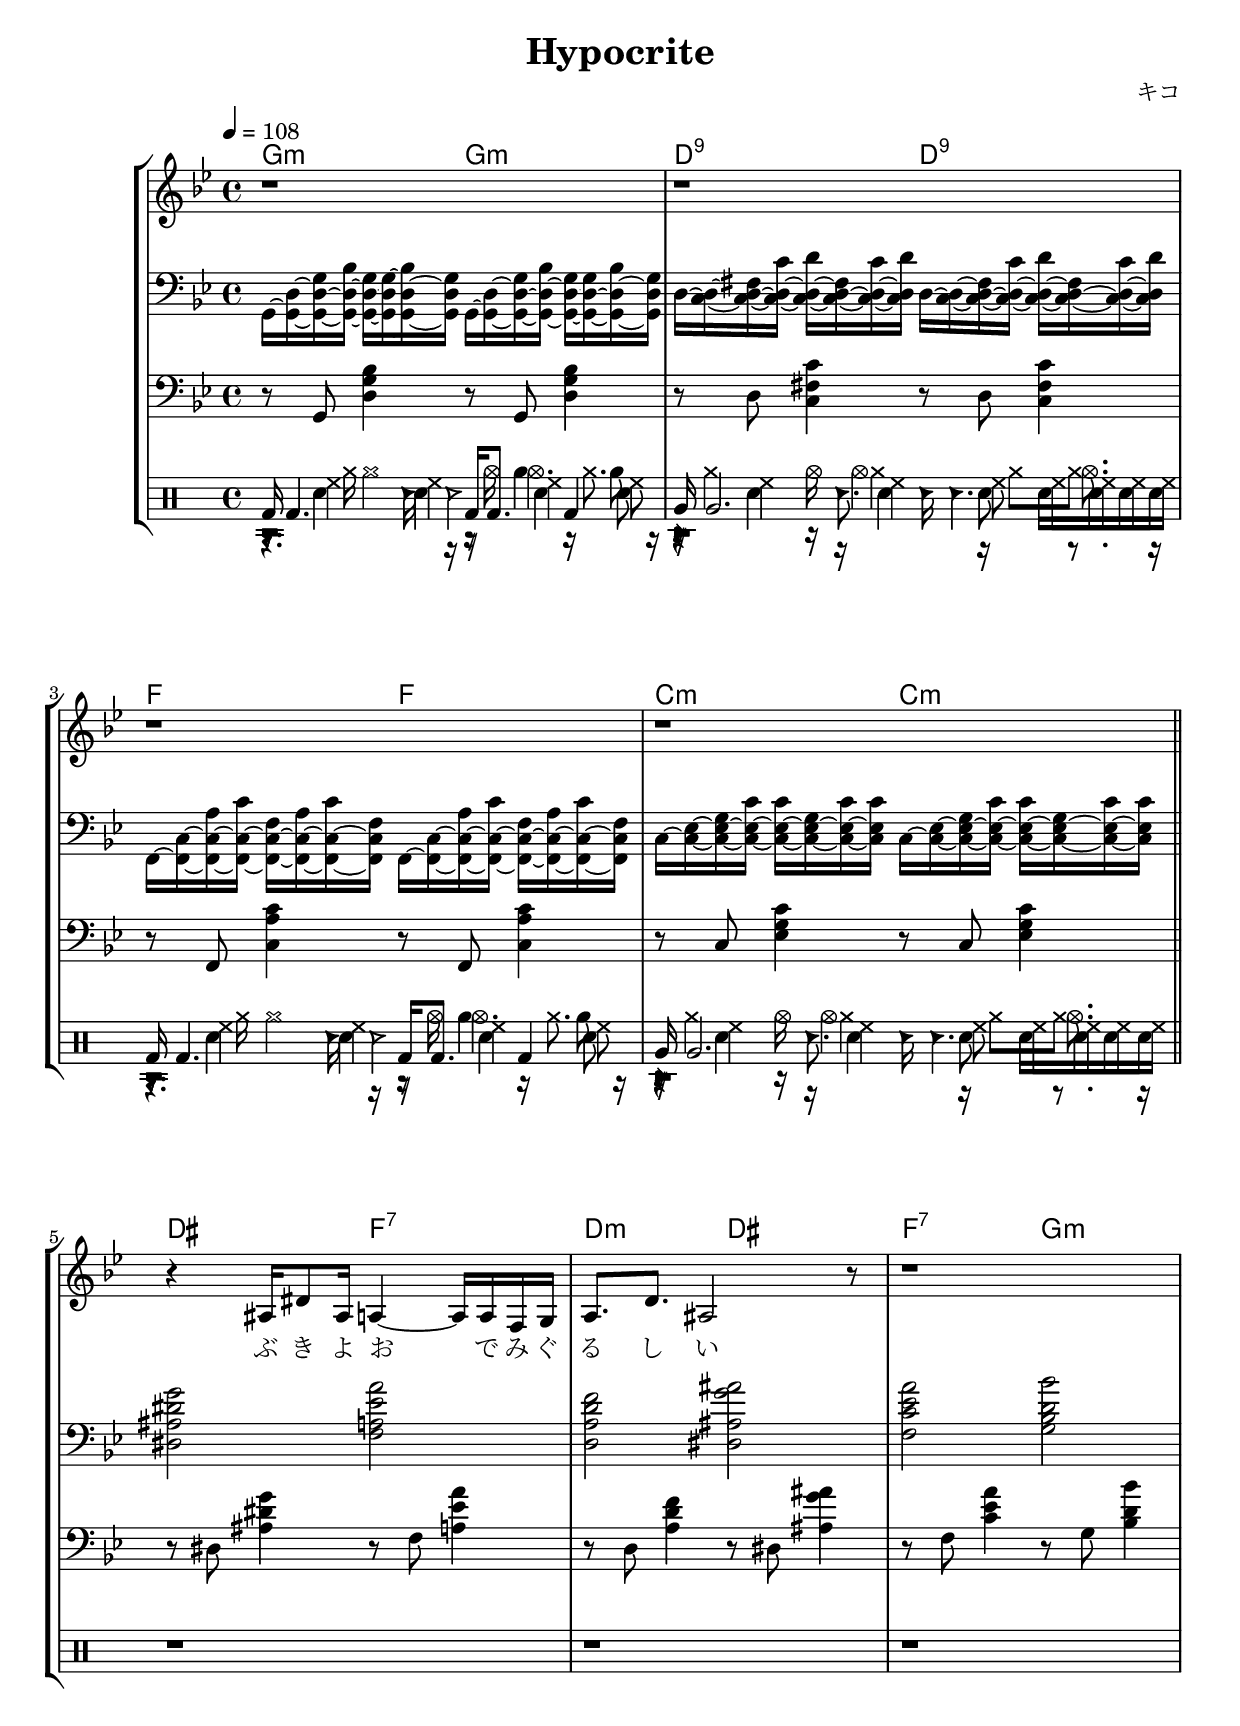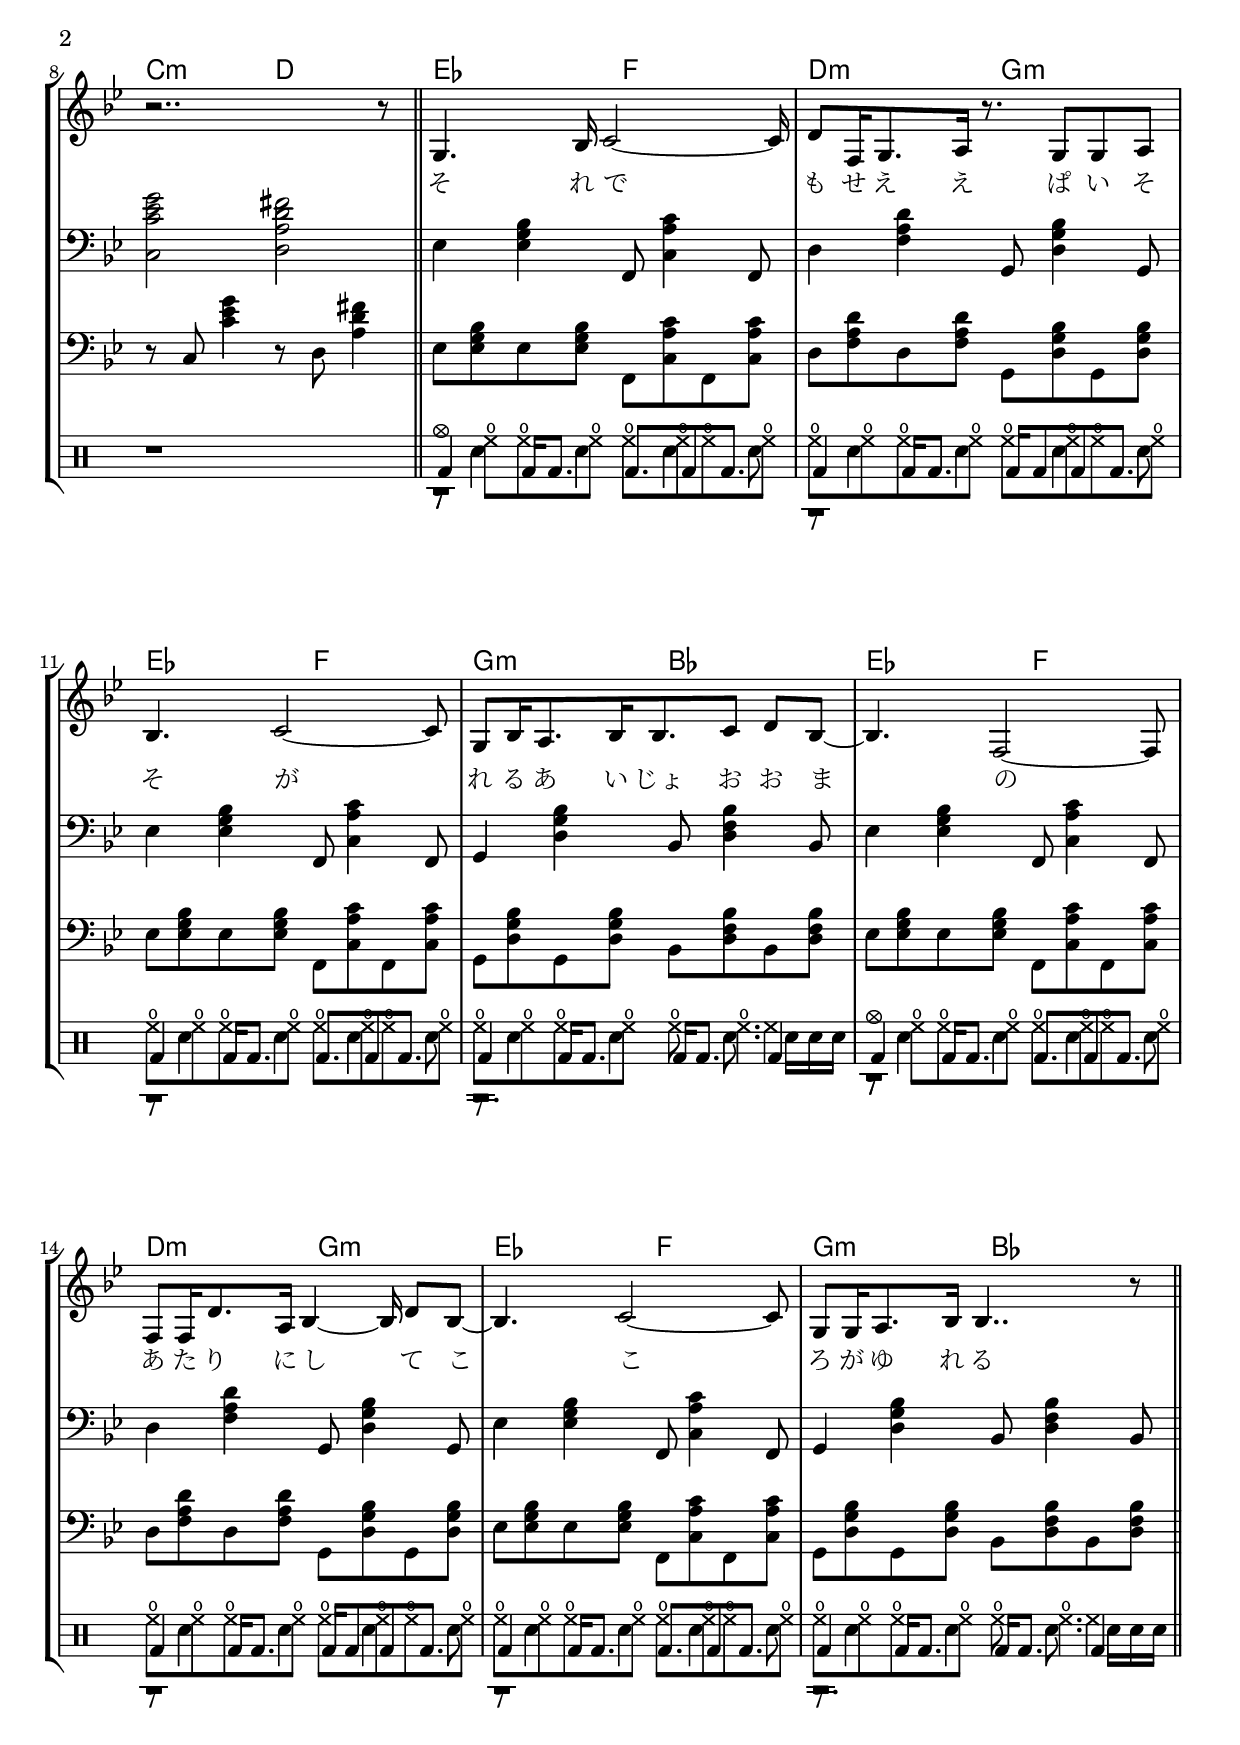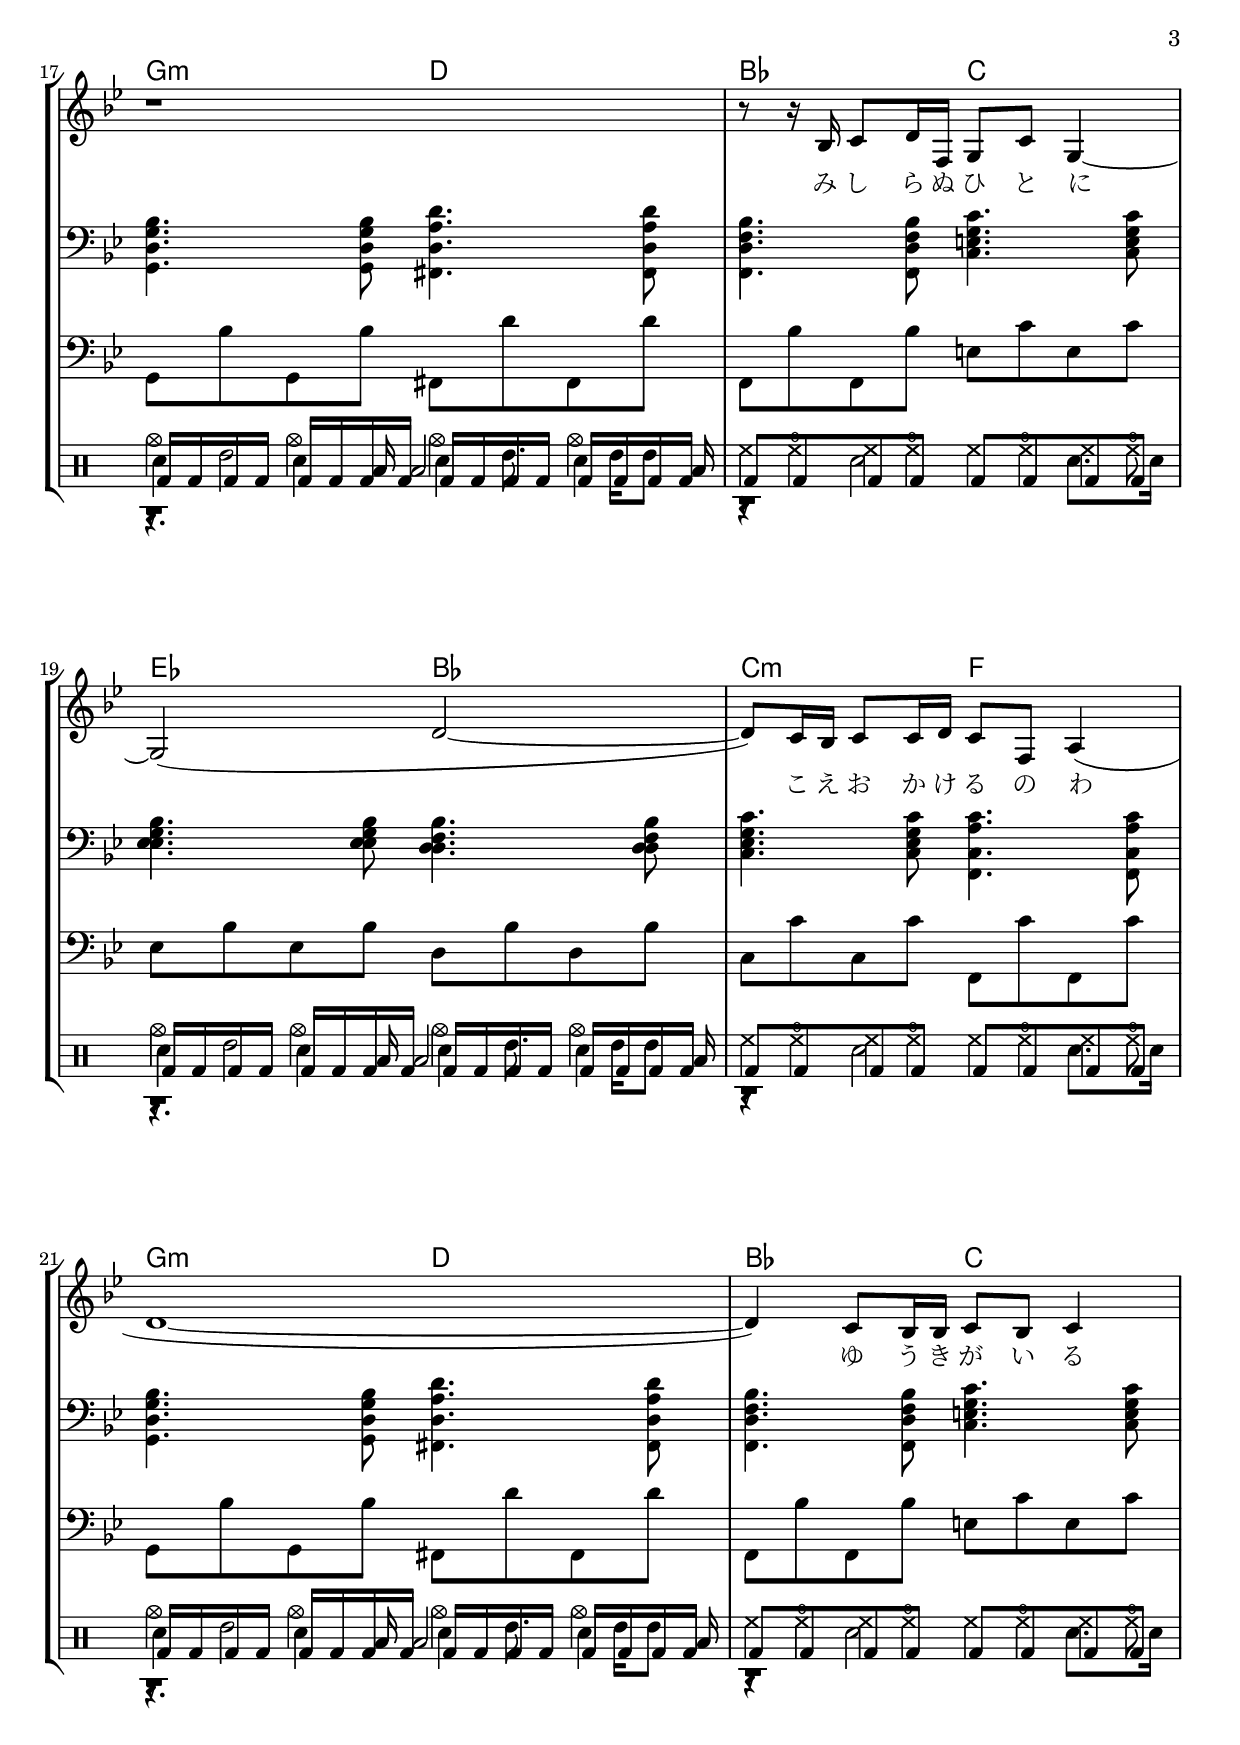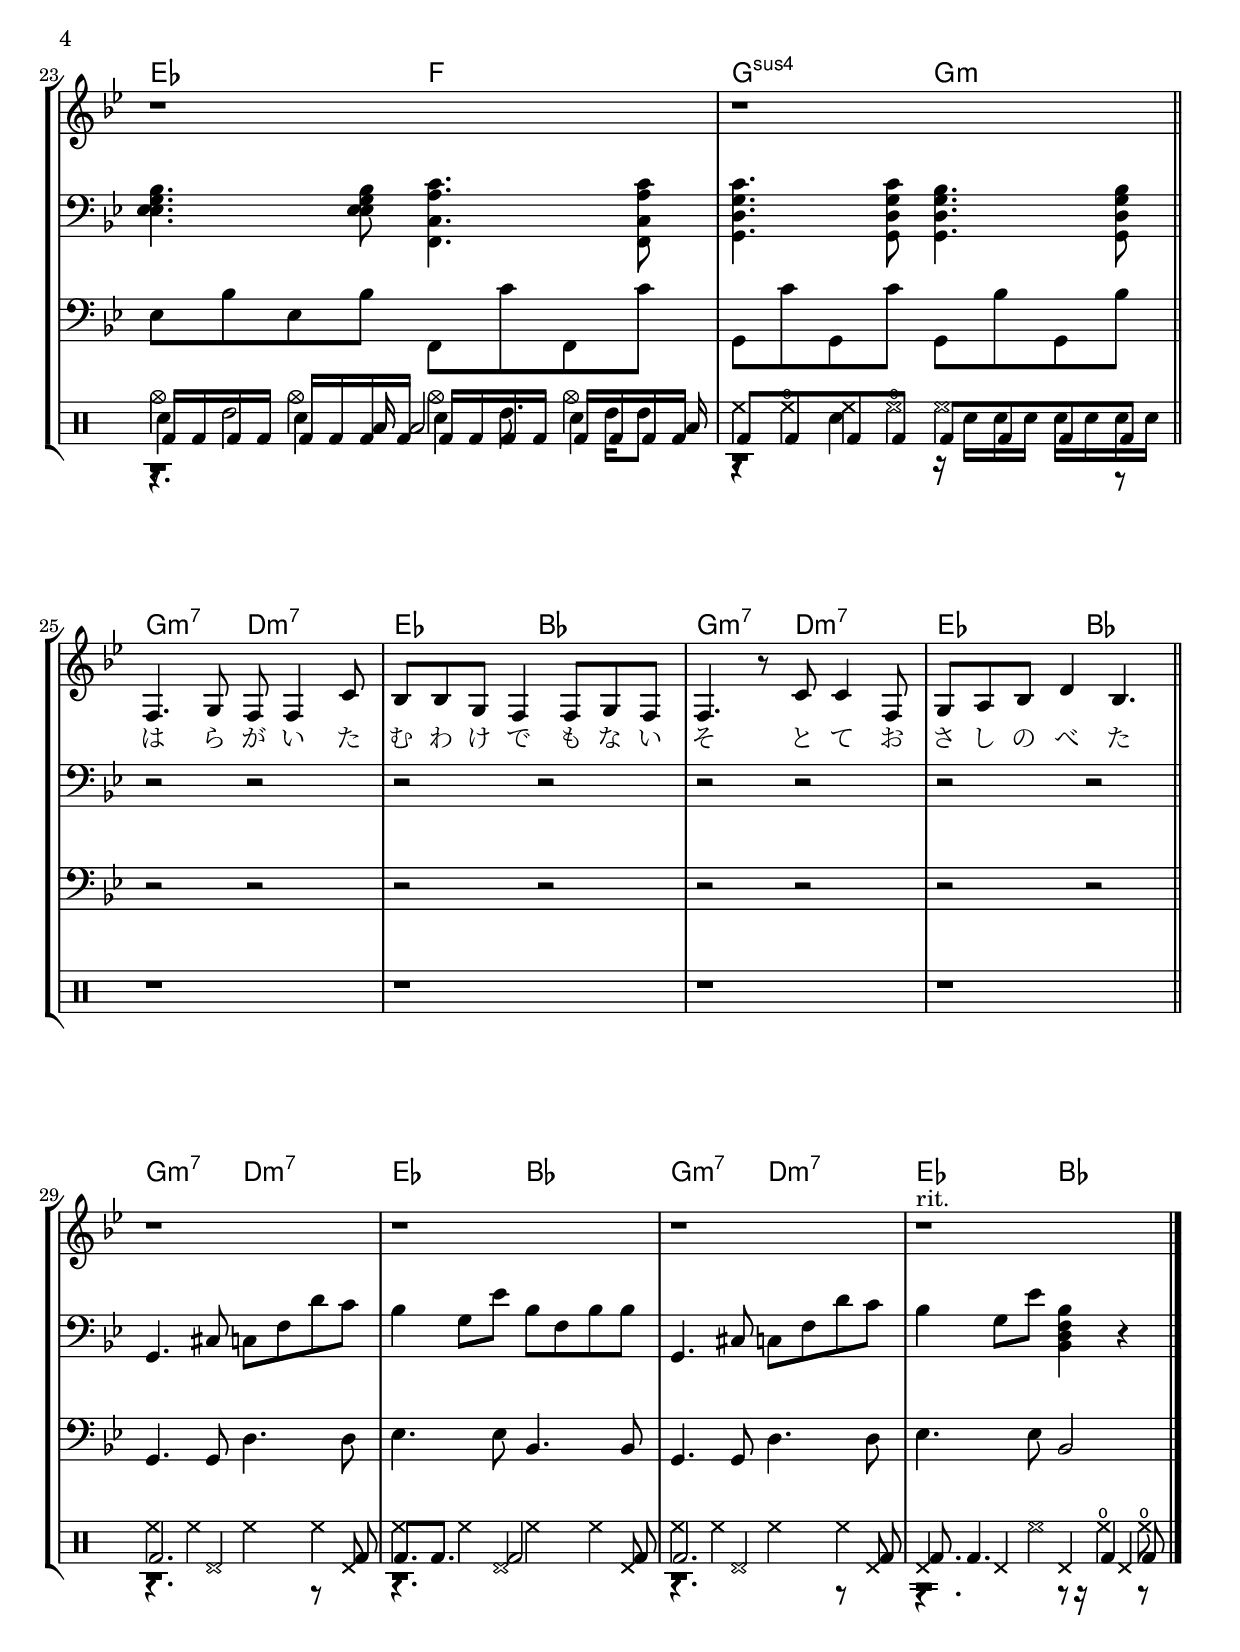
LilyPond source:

\version "2.12.1"

\header {
	title = \markup {Hypocrite}
	composer = \markup \center-column {キコ}
}

harmony = \chordmode {
	g2:m g:m d:9 d:9 f f c:m c:m 

	dis f:7 d:m dis f:7 g:m c:m d 

	es f d:m g:m es f g:m bes es f d:m g:m es f g:m bes 

	g:m d bes c es bes c:m f g:m d bes c es f g:sus4 g:m 

	g:min7 d:min7 es bes g:min7 d:min7 es bes 

	g:min7 d:min7 es bes g:min7 d:min7 es bes 
}

melody = {
	\key bes \major
	\tempo 4 = 108
	r1 | r1 | r1 | r1   
	\set Staff.midiInstrument = #"fss0.42"
	\set Staff.midiMinimumVolume = #0.7
	\set Staff.midiMaximumVolume = #0.9
	r4 ais16  dis'8  ais16  a4~a16  a16  f16  g16 
	a8.  d'8.  ais2  	r8 r1 r2.. 	\set Staff.midiInstrument = #"fss0.42"
	\set Staff.midiMinimumVolume = #0.7
	\set Staff.midiMaximumVolume = #0.9
	r8 
	g4.  bes16  c'2~c'16 
	d'8  f16  g8.  a16  r8.  g8  g8  a8 
	bes4.  c'2~c'8 
	g8  bes16  a8.  bes16  bes8.  c'8  d'8  bes8~ 
	bes4.  f2~f8 
	f8  f16  d'8.  a16  bes4~bes16  d'8  bes8~ 
	bes4.  c'2~c'8 
	g8  g16  a8.  bes16  bes4..  	r8 	\set Staff.midiInstrument = #"fss0.42"
	\set Staff.midiMinimumVolume = #0.7
	\set Staff.midiMaximumVolume = #0.9
	r1
r8 r16  bes16  c'8  d'16  f16  g8  c'8  g4~ 
	g2  (d'2~ 
	d'8)  c'16  bes16  c'8  c'16  d'16  c'8  f8  a4 
	(d'1~ 
	d'4)  c'8  bes16  bes16  c'8  bes8  c'4
	r1 r1 	\set Staff.midiInstrument = #"fss0.42"
	\set Staff.midiMinimumVolume = #0.7
	\set Staff.midiMaximumVolume = #0.9
	f4.  g8  f8  f4  c'8 
	bes8  bes8  g8  f4  f8  g8  f8 
	f4.  r8  c'8  c'4  f8 
	g8  a8  bes8  d'4  bes4.
	r1 | r1 | r1 | r1^"rit." \bar "|."
}

words = \lyricmode {
	
	ぶ  き  よ  お  で  み  ぐ  る  し  い  
	そ  れ  で  も  せ  え  え  ぱ  い  そ  そ  が  れ  る  あ  い  じょ  お  お  ま  の  あ  た  り  に  し  て  こ  こ  ろ  が  ゆ  れ  る  
	み  し  ら  ぬ  ひ  と  に  こ  え  お  か  け  る  の  わ  ゆ  う  き  が  い  る  
	は  ら  が  い  た  む  わ  け  で  も  な  い  そ  と  て  お  さ  し  の  べ  た  
	
}

tempochange = {
	\tempo 4 = 108
	r1 | r1 | r1 | r1 \bar "||"
	\tempo 4 = 108
	r1 | r1 | r1 | r1 \bar "||"
	\tempo 4 = 108
	r1 | r1 | r1 | r1 | r1 | r1 | r1 | r1 \bar "||"
	\tempo 4 = 108
	r1 | r1 | r1 | r1 | r1 | r1 | r1 | r1 \bar "||"
	\tempo 4 = 108
	r1 | r1 | r1 | r1 \bar "||"
	\tempo 4 = 108
	r1 | r1 | r1 | \tempo 4 = 81 r2 \tempo 4 = 72 r2 \bar "|."
}

mainacc = {
	\clef bass
	\set Staff.midiInstrument = #"Church organ"
	\set Staff.midiMinimumVolume = #0.3
	\set Staff.midiMaximumVolume = #0.6
	\key bes \major
	\tempo 4 = 108
	g,16~ <g,~ d~>16 <g,~ d~ g>16 <g,~ d~ bes>16 <g,~ d~ g>16 <g,~ d~ g>16 <g,~ d~ bes>16 <g, d g>16
	g,16~ <g,~ d~>16 <g,~ d~ g>16 <g,~ d~ bes>16 <g,~ d~ g>16 <g,~ d~ g>16 <g,~ d~ bes>16 <g, d g>16
	d16~ <d~ c~>16 <d~ c~ fis>16 <d~ c~ c'>16 <d~ c~ d'>16 <d~ c~ fis>16 <d~ c~ c'>16 <d c d'>16
	d16~ <d~ c~>16 <d~ c~ fis>16 <d~ c~ c'>16 <d~ c~ d'>16 <d~ c~ fis>16 <d~ c~ c'>16 <d c d'>16
	f,16~ <f,~ c~>16 <f,~ c~ a>16 <f,~ c~ c'>16 <f,~ c~ f>16 <f,~ c~ a>16 <f,~ c~ c'>16 <f, c f>16
	f,16~ <f,~ c~>16 <f,~ c~ a>16 <f,~ c~ c'>16 <f,~ c~ f>16 <f,~ c~ a>16 <f,~ c~ c'>16 <f, c f>16
	c16~ <c~ es~>16 <c~ es~ g>16 <c~ es~ c'>16 <c~ es~ c'>16 <c~ es~ g>16 <c~ es~ c'>16 <c es c'>16
	c16~ <c~ es~>16 <c~ es~ g>16 <c~ es~ c'>16 <c~ es~ c'>16 <c~ es~ g>16 <c~ es~ c'>16 <c es c'>16
	\bar "||"

	\set Staff.midiInstrument = #"Church organ"
	\set Staff.midiMinimumVolume = #0.3
	\set Staff.midiMaximumVolume = #0.6
	<dis ais dis' g'>2
	<f a es' a'>2
	<d a d' f'>2
	<dis ais g' ais'>2
	<f c' es' a'>2
	<g bes d' bes'>2
	<c c' es' g'>2
	<d a d' fis'>2
	\bar "||"

	\set Staff.midiInstrument = #"Viola"
	\set Staff.midiMinimumVolume = #0.3
	\set Staff.midiMaximumVolume = #0.6
	es4 <es g bes>4
	f,8 <c a c'>4 f,8
	d4 <f a d'>4
	g,8 <d g bes>4 g,8
	es4 <es g bes>4
	f,8 <c a c'>4 f,8
	g,4 <d g bes>4
	bes,8 <d f bes>4 bes,8
	es4 <es g bes>4
	f,8 <c a c'>4 f,8
	d4 <f a d'>4
	g,8 <d g bes>4 g,8
	es4 <es g bes>4
	f,8 <c a c'>4 f,8
	g,4 <d g bes>4
	bes,8 <d f bes>4 bes,8
	\bar "||"

	\set Staff.midiInstrument = #"String Ensemble 1"
	\set Staff.midiMinimumVolume = #0.3
	\set Staff.midiMaximumVolume = #0.6
	<g, d g bes>4. <g, d g bes>8
	<fis, d a d'>4. <fis, d a d'>8
	<f, d f bes>4. <f, d f bes>8
	<e c g c'>4. <e c g c'>8
	<es es g bes>4. <es es g bes>8
	<d d f bes>4. <d d f bes>8
	<c es g c'>4. <c es g c'>8
	<f, c a c'>4. <f, c a c'>8
	<g, d g bes>4. <g, d g bes>8
	<fis, d a d'>4. <fis, d a d'>8
	<f, d f bes>4. <f, d f bes>8
	<e c g c'>4. <e c g c'>8
	<es es g bes>4. <es es g bes>8
	<f, c a c'>4. <f, c a c'>8
	<g, d g c'>4. <g, d g c'>8
	<g, d g bes>4. <g, d g bes>8
	\bar "||"

	\set Staff.midiInstrument = #"Acoustic grand"
	\set Staff.midiMinimumVolume = #0.3
	\set Staff.midiMaximumVolume = #0.6
	r2
	r2
	r2
	r2
	r2
	r2
	r2
	r2
	\bar "||"

	\set Staff.midiInstrument = #"Drawbar Organ"
	\set Staff.midiMinimumVolume = #0.3
	\set Staff.midiMaximumVolume = #0.6
	g,4. cis8
	c8 f d'8 c'~
	bes4 g8 es'8~
	bes8 f bes bes
	g,4. cis8
	c8 f d'8 c'~
	bes4 g8 es'8~
	<bes, d f bes>4 r4
	\bar "|."
}

subacc = {
	\clef bass
	\set Staff.midiInstrument = #"Woodblock"
	\set Staff.midiMinimumVolume = #0.3
	\set Staff.midiMaximumVolume = #0.6
	\key bes \major
	\tempo 4 = 108
	r8 g, <d g bes>4
	r8 g, <d g bes>4
	r8 d <c fis c'>4
	r8 d <c fis c'>4
	r8 f, <c a c'>4
	r8 f, <c a c'>4
	r8 c <es g c'>4
	r8 c <es g c'>4
	\bar "||"

	\set Staff.midiInstrument = #"Slap Bass 1"
	\set Staff.midiMinimumVolume = #0.3
	\set Staff.midiMaximumVolume = #0.6
	r8 dis <ais dis' g'>4
	r8 f <a es' a'>4
	r8 d <a d' f'>4
	r8 dis <ais g' ais'>4
	r8 f <c' es' a'>4
	r8 g <bes d' bes'>4
	r8 c <c' es' g'>4
	r8 d <a d' fis'>4
	\bar "||"

	\set Staff.midiInstrument = #"Bassoon"
	\set Staff.midiMinimumVolume = #0.3
	\set Staff.midiMaximumVolume = #0.6
	es8 <es g bes> es <es g bes>
	f,8 <c a c'> f, <c a c'>
	d8 <f a d'> d <f a d'>
	g,8 <d g bes> g, <d g bes>
	es8 <es g bes> es <es g bes>
	f,8 <c a c'> f, <c a c'>
	g,8 <d g bes> g, <d g bes>
	bes,8 <d f bes> bes, <d f bes>
	es8 <es g bes> es <es g bes>
	f,8 <c a c'> f, <c a c'>
	d8 <f a d'> d <f a d'>
	g,8 <d g bes> g, <d g bes>
	es8 <es g bes> es <es g bes>
	f,8 <c a c'> f, <c a c'>
	g,8 <d g bes> g, <d g bes>
	bes,8 <d f bes> bes, <d f bes>
	\bar "||"

	\set Staff.midiInstrument = #"Celesta"
	\set Staff.midiMinimumVolume = #0.3
	\set Staff.midiMaximumVolume = #0.6
	g,8 bes8 g,8 bes8 
	fis,8 d'8 fis,8 d'8 
	f,8 bes8 f,8 bes8 
	e8 c'8 e8 c'8 
	es8 bes8 es8 bes8 
	d8 bes8 d8 bes8 
	c8 c'8 c8 c'8 
	f,8 c'8 f,8 c'8 
	g,8 bes8 g,8 bes8 
	fis,8 d'8 fis,8 d'8 
	f,8 bes8 f,8 bes8 
	e8 c'8 e8 c'8 
	es8 bes8 es8 bes8 
	f,8 c'8 f,8 c'8 
	g,8 c'8 g,8 c'8 
	g,8 bes8 g,8 bes8
	\bar "||"

	\set Staff.midiInstrument = #"Acoustic grand"
	\set Staff.midiMinimumVolume = #0.3
	\set Staff.midiMaximumVolume = #0.6
	r2
	r2
	r2
	r2
	r2
	r2
	r2
	r2
	\bar "||"

	\set Staff.midiInstrument = #"Tuba"
	\set Staff.midiMinimumVolume = #0.3
	\set Staff.midiMaximumVolume = #0.6
	g,4.g,8
	d4.d8
	es4.es8
	bes,4.bes,8
	g,4.g,8
	d4.d8
	es4.es8
	bes,2
	\bar "|."
}

percA = {
	\drummode {
	r8 hh4 hh4 hh4 hh8  |r8 hh4 hh4 hh8 hh16 hh16 hh16 hh16  |r8 hh4 hh4 hh4 hh8  |r8 hh4 hh4 hh8 hh16 hh16 hh16 hh16  \bar "||"
	r1 |r1 |r1 |r1 \bar "||"
	cymc1  |r1  |r1  |r1  |cymc1  |r1  |r1  |r1  \bar "||"
	r1  |hh4 hh4 hh4 hh4  |r1  |hh4 hh4 hh4 hh4  |r1  |hh4 hh4 hh4 hh4  |r1  |hh4 hh4 hh2  \bar "||"
	r1 |r1 |r1 |r1 \bar "||"
	r1  |r1  |r1  |r2 r8 hho4 hho8  \bar "|."
	}
}

percB = {
	\drummode {
	r8 sn4 sn4 sn4 sn8  |r8 sn4 sn4 sn8 sn16 sn16 sn16 sn16  |r8 sn4 sn4 sn4 sn8  |r8 sn4 sn4 sn8 sn16 sn16 sn16 sn16  \bar "||"
	r1 |r1 |r1 |r1 \bar "||"
	r8 hho8 hho8 hho8 hho8 hho8 hho8 hho8  |hho8 hho8 hho8 hho8 hho8 hho8 hho8 hho8  |hho8 hho8 hho8 hho8 hho8 hho8 hho8 hho8  |hho8 hho8 hho8 hho8 hho8 hho4.  |r8 hho8 hho8 hho8 hho8 hho8 hho8 hho8  |hho8 hho8 hho8 hho8 hho8 hho8 hho8 hho8  |hho8 hho8 hho8 hho8 hho8 hho8 hho8 hho8  |hho8 hho8 hho8 hho8 hho8 hho4.  \bar "||"
	sn4 sn4 sn4 sn4  |r4 sn2 sn8. sn16  |sn4 sn4 sn4 sn4  |r4 sn2 sn8. sn16  |sn4 sn4 sn4 sn4  |r4 sn2 sn8. sn16  |sn4 sn4 sn4 sn4  |r4 sn4 r16 sn16 sn16 sn16 sn16 sn16 sn16 sn16  \bar "||"
	r1 |r1 |r1 |r1 \bar "||"
	r4. hhp2 hhp8  |r4. hhp2 hhp8  |r4. hhp2 hhp8  |hhp4 hhp4 hhp4 hhp4  \bar "|."
	}
}

percC = {
	\drummode {
	bd16 bd4. r16 bd16 bd8. bd4  |r1  |bd16 bd4. r16 bd16 bd8. bd4  |r1  \bar "||"
	r1 |r1 |r1 |r1 \bar "||"
	r1  |r1  |r1  |r2. hh4  |r1  |r1  |r1  |r2. hh4  \bar "||"
	bd16 bd16 bd16 bd16 bd16 bd16 bd16 bd16 bd16 bd16 bd16 bd16 bd16 bd16 bd16 bd16  |bd8 bd8 bd8 bd8 bd8 bd8 bd8 bd8  |bd16 bd16 bd16 bd16 bd16 bd16 bd16 bd16 bd16 bd16 bd16 bd16 bd16 bd16 bd16 bd16  |bd8 bd8 bd8 bd8 bd8 bd8 bd8 bd8  |bd16 bd16 bd16 bd16 bd16 bd16 bd16 bd16 bd16 bd16 bd16 bd16 bd16 bd16 bd16 bd16  |bd8 bd8 bd8 bd8 bd8 bd8 bd8 bd8  |bd16 bd16 bd16 bd16 bd16 bd16 bd16 bd16 bd16 bd16 bd16 bd16 bd16 bd16 bd16 bd16  |bd8 bd8 bd8 bd8 bd8 bd8 bd8 bd8  \bar "||"
	r1 |r1 |r1 |r1 \bar "||"
	hh4 hh4 hh4 hh4  |hh4 hh4 hh4 hh4  |hh4 hh4 hh4 hh4  |r4. hh2 r8  \bar "|."
	}
}

percD = {
	\drummode {
	r2 r16 cymc16 cymc4.  |r4 cymc16 cymc2 cymc8.  |r2 r16 cymc16 cymc4.  |r4 cymc16 cymc2 cymc8.  \bar "||"
	r1 |r1 |r1 |r1 \bar "||"
	r8 sn4 sn4 sn4 sn8  |r8 sn4 sn4 sn4 sn8  |r8 sn4 sn4 sn4 sn8  |r8 sn4 sn4 sn8. sn16 sn16 sn16  |r8 sn4 sn4 sn4 sn8  |r8 sn4 sn4 sn4 sn8  |r8 sn4 sn4 sn4 sn8  |r8 sn4 sn4 sn8. sn16 sn16 sn16  \bar "||"
	r1  |r8 hho4 hho4 hho4 hho8  |r1  |r8 hho4 hho4 hho4 hho8  |r1  |r8 hho4 hho4 hho4 hho8  |r1  |r8 hho4 hho2 r8  \bar "||"
	r1 |r1 |r1 |r1 \bar "||"
	bd2. r8 bd8  |bd8. bd8. bd2 bd8  |bd2. r8 bd8  |bd8. bd4. r16 bd4 bd8  \bar "|."
	}
}

percE = {
	\drummode {
	r1  |tomfh16 tomfh2. r8.  |r1  |tomfh16 tomfh2. r8.  \bar "||"
	r1 |r1 |r1 |r1 \bar "||"
	bd4 bd16 bd8. bd8. bd8 bd8.  |bd4 bd16 bd8. bd16 bd8 bd8 bd8.  |bd4 bd16 bd8. bd8. bd8 bd8.  |bd4 bd16 bd8. bd16 bd8. bd4  |bd4 bd16 bd8. bd8. bd8 bd8.  |bd4 bd16 bd8. bd16 bd8 bd8 bd8.  |bd4 bd16 bd8. bd8. bd8 bd8.  |bd4 bd16 bd8. bd16 bd8. bd4  \bar "||"
	cymc4 cymc4 cymc4 cymc4  |r1 |cymc4 cymc4 cymc4 cymc4  |r1 |cymc4 cymc4 cymc4 cymc4  |r1 |cymc4 cymc4 cymc4 cymc4  |r1 \bar "||"
	r1 |r1 |r1 |r1 \bar "||"
	r1 | r1 | r1 | r1 \bar "|."
	}
}

percF = {
	\drummode {
	r2 r8 rb4 rb8  |r1  |r2 r8 rb4 rb8  |r1  \bar "||"
	r1 | r1 | r1 | r1 \bar "||"
	r1 | r1 | r1 | r1 | r1 | r1 | r1 | r1 \bar "||"
	r8 tommh2 tommh8. tommh16 tommh8  |r1 |r8 tommh2 tommh8. tommh16 tommh8  |r1 |r8 tommh2 tommh8. tommh16 tommh8  |r1 |r8 tommh2 tommh8. tommh16 tommh8  |r1 \bar "||"
	r1 | r1 | r1 | r1 \bar "||"
	r1 | r1 | r1 | r1 \bar "|."
	}
}

percG = {
	\drummode {
	r4. hc16 hc2 r16  |r4 r16 hc8. hc16 hc4. r16  |r4. hc16 hc2 r16  |r4 r16 hc8. hc16 hc4. r16  \bar "||"
	r1 | r1 | r1 | r1 \bar "||"
	r1 | r1 | r1 | r1 | r1 | r1 | r1 | r1 \bar "||"
	r4. toml16 toml2 toml16  |r1 |r4. toml16 toml2 toml16  |r1 |r4. toml16 toml2 toml16  |r1 |r4. toml16 toml2 toml16  |r1 \bar "||"
	r1 | r1 | r1 | r1 \bar "||"
	r1 | r1 | r1 | r1 \bar "|."
	}
}

percH = {
	\drummode {
	r8. cymr16 cymr2 r16 cymr8.  |r16 cymr4 r16 cymr4 r16 cymr8 cymr8.  |r8. cymr16 cymr2 r16 cymr8.  |r16 cymr4 r16 cymr4 r16 cymr8 cymr8.  \bar "||"
	r1 | r1 | r1 | r1 \bar "||"
	r1 | r1 | r1 | r1 | r1 | r1 | r1 | r1 \bar "||"
	r1 | r1 | r1 | r1 | r1 | r1 | r1 | r1 \bar "||"
	r1 | r1 | r1 | r1 \bar "||"
	r1 | r1 | r1 | r1 \bar "|."
	}
}

\score {
	<<
		\new StaffGroup <<
			\new ChordNames {\harmony}
			\new Voice = "melody" {\melody}
			\new Lyrics \lyricsto "melody" \words
			\new Staff = "mainacc" {\mainacc}
			\new Staff = "subacc" {\subacc}
			\new DrumStaff <<
				\new DrumVoice {\percA}
				\new DrumVoice {\percB}
				\new DrumVoice {\percC}
				\new DrumVoice {\percD}
				\new DrumVoice {\percE}
				\new DrumVoice {\percF}
				\new DrumVoice {\percG}
				\new DrumVoice {\percH}
			>>
		>>
	>>
	\layout { }
}
